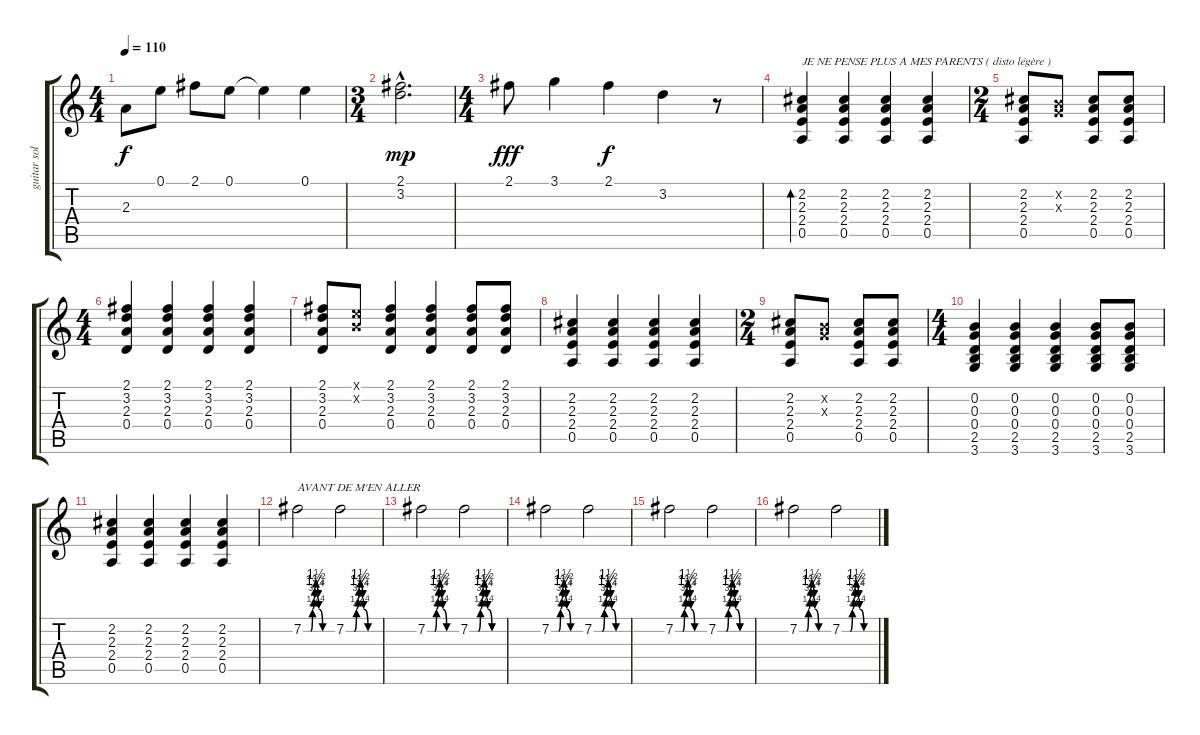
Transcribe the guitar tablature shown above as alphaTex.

\track ("guitar solo" "guitar sol") {instrument electricguitarclean}
\staff {score tabs}
\tuning (E4 B3 G3 D3 A2 E2) {hide}
\ts (4 4)
\tempo 110
\clef g2
\ks c
2.3.8{dy f} 0.1.8 2.1.8 0.1.8 0.1{t}.4 0.1.4 |
\ts (3 4)
(2.1{hac} 3.2{hac}).2{d dy mp} |
\ts (4 4)
2.1.8{dy fff} 3.1.4 2.1.4{dy f} 3.2.4 r.8 |
(2.2 2.3 2.4 0.5).4{bd 120 txt "JE NE PENSE PLUS A MES PARENTS ( disto légère )"} (2.2 2.3 2.4 0.5).4 (2.2 2.3 2.4 0.5).4 (2.2 2.3 2.4 0.5).4 |
\ts (2 4)
(2.2 2.3 2.4 0.5).8 (0.2{x} 0.3{x}).8 (2.2 2.3 2.4 0.5).8 (2.2 2.3 2.4 0.5).8 |
\ts (4 4)
(2.1 3.2 2.3 0.4).4 (2.1 3.2 2.3 0.4).4 (2.1 3.2 2.3 0.4).4 (2.1 3.2 2.3 0.4).4 |
(2.1 3.2 2.3 0.4).8 (0.1{x} 0.2{x}).8 (2.1 3.2 2.3 0.4).4 (2.1 3.2 2.3 0.4).4 (2.1 3.2 2.3 0.4).8 (2.1 3.2 2.3 0.4).8 |
(2.2 2.3 2.4 0.5).4 (2.2 2.3 2.4 0.5).4 (2.2 2.3 2.4 0.5).4 (2.2 2.3 2.4 0.5).4 |
\ts (2 4)
(2.2 2.3 2.4 0.5).8 (0.2{x} 0.3{x}).8 (2.2 2.3 2.4 0.5).8 (2.2 2.3 2.4 0.5).8 |
\ts (4 4)
(0.2 0.3 0.4 2.5 3.6).4 (0.2 0.3 0.4 2.5 3.6).4 (0.2 0.3 0.4 2.5 3.6).4 (0.2 0.3 0.4 2.5 3.6).8 (0.2 0.3 0.4 2.5 3.6).8 |
(2.2 2.3 2.4 0.5).4 (2.2 2.3 2.4 0.5).4 (2.2 2.3 2.4 0.5).4 (2.2 2.3 2.4 0.5).4 |
7.2{be (custom 0 0 15 0 19 1 22 3 24 5 26 6 30 3 32 1 40 0 45 0 60 0)}.2{txt "AVANT DE M'EN ALLER"} 7.2{be (custom 0 0 15 0 19 1 22 3 24 5 26 6 30 3 32 1 40 0 45 0 60 0)}.2 |
7.2{be (custom 0 0 15 0 19 1 22 3 24 5 26 6 30 3 32 1 40 0 45 0 60 0)}.2 7.2{be (custom 0 0 15 0 19 1 22 3 24 5 26 6 30 3 32 1 40 0 45 0 60 0)}.2 |
7.2{be (custom 0 0 15 0 19 1 22 3 24 5 26 6 30 3 32 1 40 0 45 0 60 0)}.2 7.2{be (custom 0 0 15 0 19 1 22 3 24 5 26 6 30 3 32 1 40 0 45 0 60 0)}.2 |
7.2{be (custom 0 0 15 0 19 1 22 3 24 5 26 6 30 3 32 1 40 0 45 0 60 0)}.2 7.2{be (custom 0 0 15 0 19 1 22 3 24 5 26 6 30 3 32 1 40 0 45 0 60 0)}.2 |
7.2{be (custom 0 0 15 0 19 1 22 3 24 5 26 6 30 3 32 1 40 0 45 0 60 0)}.2 7.2{be (custom 0 0 15 0 19 1 22 3 24 5 26 6 30 3 32 1 40 0 45 0 60 0)}.2
